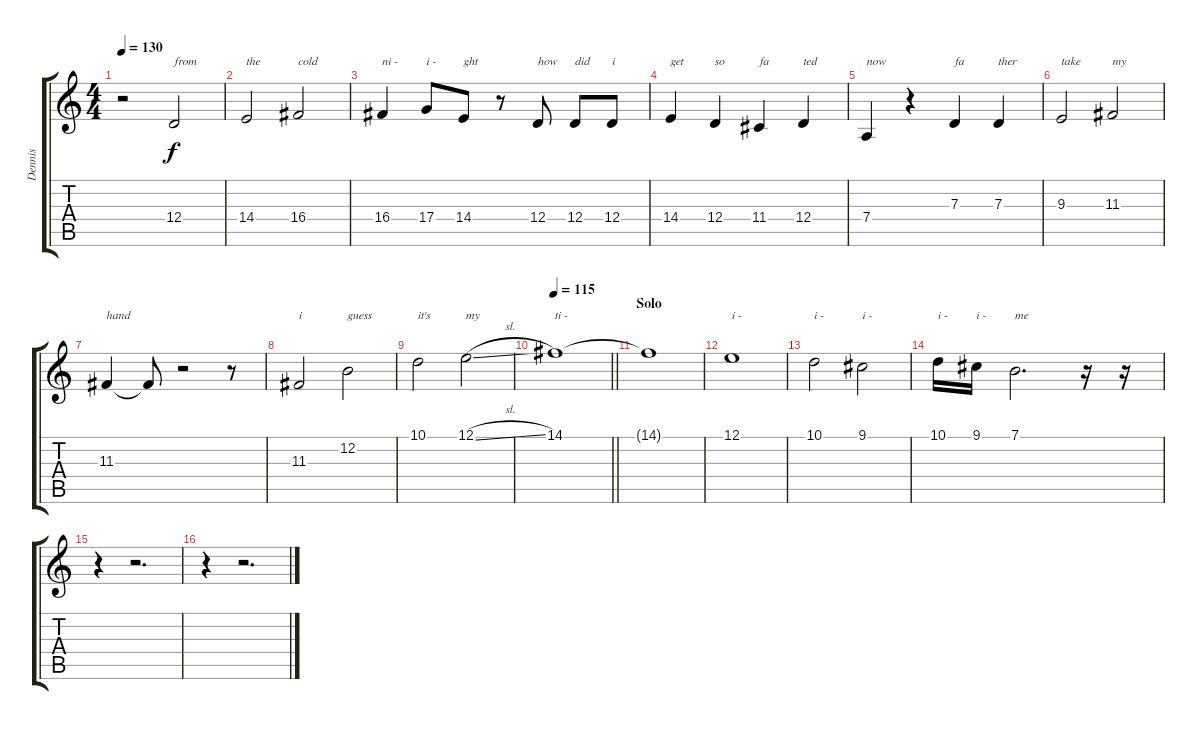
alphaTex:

\track ("Dennis" "Dennis") {instrument tenorsax}
\staff {score tabs}
\tuning (E4 B3 G3 D3 A2 E2) {hide}
\ts (4 4)
\tempo 130
\clef g2
\ks c
r.2{dy f} 12.4.2{txt "from"} |
14.4.2{txt "the"} 16.4.2{txt "cold"} |
16.4.4{txt "ni -"} 17.4.8{txt "i -"} 14.4.8{txt "ght"} r.8 12.4.8{txt "how"} 12.4.8{txt "did"} 12.4.8{txt "i"} |
14.4.4{txt "get"} 12.4.4{txt "so"} 11.4.4{txt "fa"} 12.4.4{txt "ted"} |
7.4.4{txt "now"} r.4 7.3.4{txt "fa"} 7.3.4{txt "ther"} |
9.3.2{txt "take"} 11.3.2{txt "my"} |
11.3.4{txt "hand"} 11.3{t}.8 r.2 r.8 |
11.3.2{txt "i"} 12.2.2{txt "guess"} |
10.1.2{txt "it's"} 12.1{sl}.2{txt "my"} |
\tempo 115
\barLineRight lightlight
14.1.1{txt "ti -"} |
\section ("" "Solo")
14.1{t}.1 |
12.1.1{txt "i -"} |
10.1.2{txt "i -"} 9.1.2{txt "i -"} |
10.1.16{txt "i -"} 9.1.16{txt "i -"} 7.1.2{d txt "me"} r.16 r.16 |
r.4 r.2{d} |
r.4 r.2{d}
